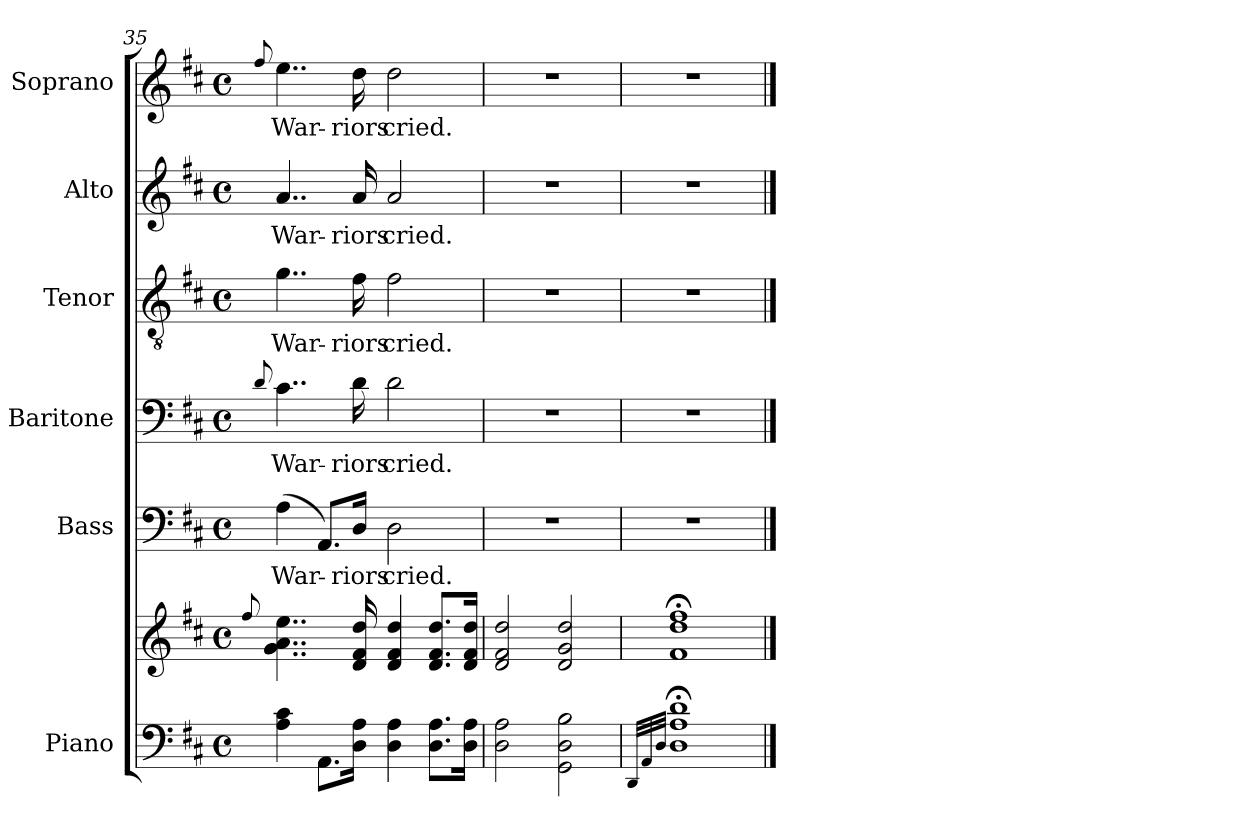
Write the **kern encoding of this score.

**kern	**kern	**kern	**text	**kern	**text	**kern	**text	**kern	**text	**kern	**text
*part6	*part6	*part5	*part5	*part4	*part4	*part3	*part3	*part2	*part2	*part1	*part1
*staff7	*staff6	*staff5	*staff5	*staff4	*staff4	*staff3	*staff3	*staff2	*staff2	*staff1	*staff1
*I"Piano	*	*I"Bass	*	*I"Baritone	*	*I"Tenor	*	*I"Alto	*	*I"Soprano	*
*	*	*I'B	*	*I'B	*	*I'T	*	*I'A	*	*I'S	*
*clefF4	*clefG2	*clefF4	*	*clefF4	*	*clefGv2	*	*clefG2	*	*clefG2	*
*k[f#c#]	*k[f#c#]	*k[f#c#]	*	*k[f#c#]	*	*k[f#c#]	*	*k[f#c#]	*	*k[f#c#]	*
*D:	*D:	*D:	*	*D:	*	*D:	*	*D:	*	*D:	*
*M4/4	*M4/4	*M4/4	*	*M4/4	*	*M4/4	*	*M4/4	*	*M4/4	*
*met(c)	*met(c)	*met(c)	*	*met(c)	*	*met(c)	*	*met(c)	*	*met(c)	*
=35	=35	=35	=35	=35	=35	=35	=35	=35	=35	=35	=35
.	8qqff#/	.	.	8qqd/	.	.	.	.	.	8qqff#/	.
!	!	!	!LO:LY:b	!	!LO:LY:b	!	!LO:LY:b	!	!LO:LY:b	!	!LO:LY:b
4A 4c#	4..g 4..a 4..ee	(<4A	War-	4..c#	War-	4..g	War-	4..a	War-	4..ee	War-
8.AAL	.	8.AA/L)	.	.	.	.	.	.	.	.	.
!	!	!	!LO:LY:b	!	!LO:LY:b	!	!LO:LY:b	!	!LO:LY:b	!	!LO:LY:b
16D 16AJ	16d 16f# 16dd	16D/Jk	riors	16d	-riors	16f#	-riors	16a	-riors	16dd	-riors
!	!	!	!LO:LY:b	!	!LO:LY:b	!	!LO:LY:b	!	!LO:LY:b	!	!LO:LY:b
4D 4A	4d 4f# 4dd	2D	cried.	2d	cried.	2f#	cried.	2a	cried.	2dd	cried.
8.D 8.AL	8.d 8.f# 8.ddL	.	.	.	.	.	.	.	.	.	.
16D 16AJ	16d 16f# 16ddJ	.	.	.	.	.	.	.	.	.	.
=36	=36	=36	=36	=36	=36	=36	=36	=36	=36	=36	=36
2D 2A	2d 2f# 2dd	1r	.	1r	.	1r	.	1r	.	1r	.
2GG 2D 2B	2d 2g 2dd	.	.	.	.	.	.	.	.	.	.
=37	=37	=37	=37	=37	=37	=37	=37	=37	=37	=37	=37
32qqDDLLL	.	.	.	.	.	.	.	.	.	.	.
32qqAA	.	.	.	.	.	.	.	.	.	.	.
32qqDJJJ	.	.	.	.	.	.	.	.	.	.	.
1D;< 1A;< 1d;<	1f#;< 1dd;< 1ff#;<	1r	.	1r	.	1r	.	1r	.	1r	.
==	==	==	==	==	==	==	==	==	==	==	==
*-	*-	*-	*-	*-	*-	*-	*-	*-	*-	*-	*-
